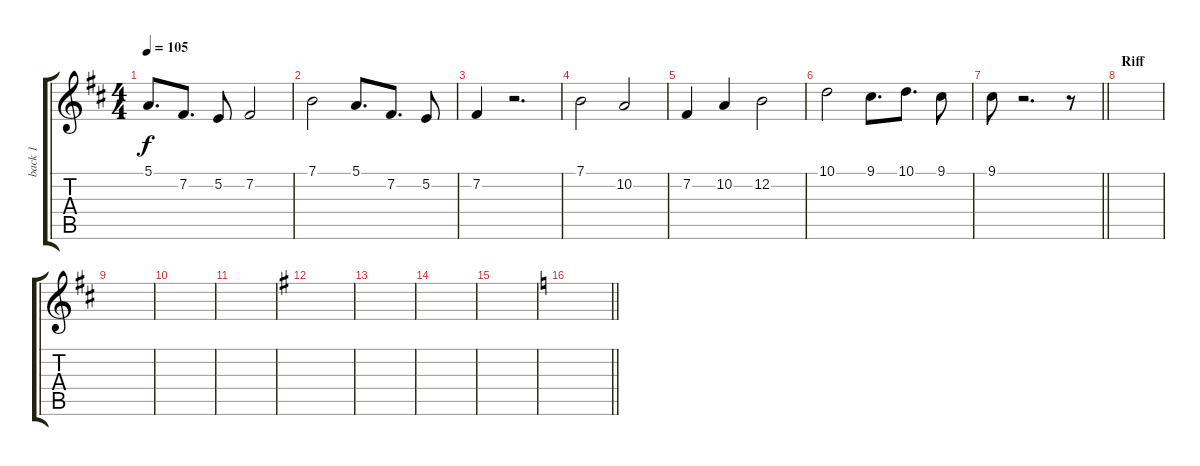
\track ("back 1" "back 1") {instrument musicbox}
\staff {score tabs}
\tuning (E4 B3 G3 D3 A2 E2) {hide}
\ts (4 4)
\tempo 105
\clef g2
\ks bminor
5.1.8{d dy f} 7.2.8{d} 5.2.8 7.2.2 |
7.1.2 5.1.8{d} 7.2.8{d} 5.2.8 |
7.2.4 r.2{d} |
7.1.2 10.2.2 |
7.2.4 10.2.4 12.2.2 |
10.1.2 9.1.8{d} 10.1.8{d} 9.1.8 |
\barLineRight lightlight
9.1.8 r.2{d} r.8 |
\section ("" "Riff")
|
|
|
|
\ks eminor
|
|
|
|
\barLineRight lightlight
\ks aminor
